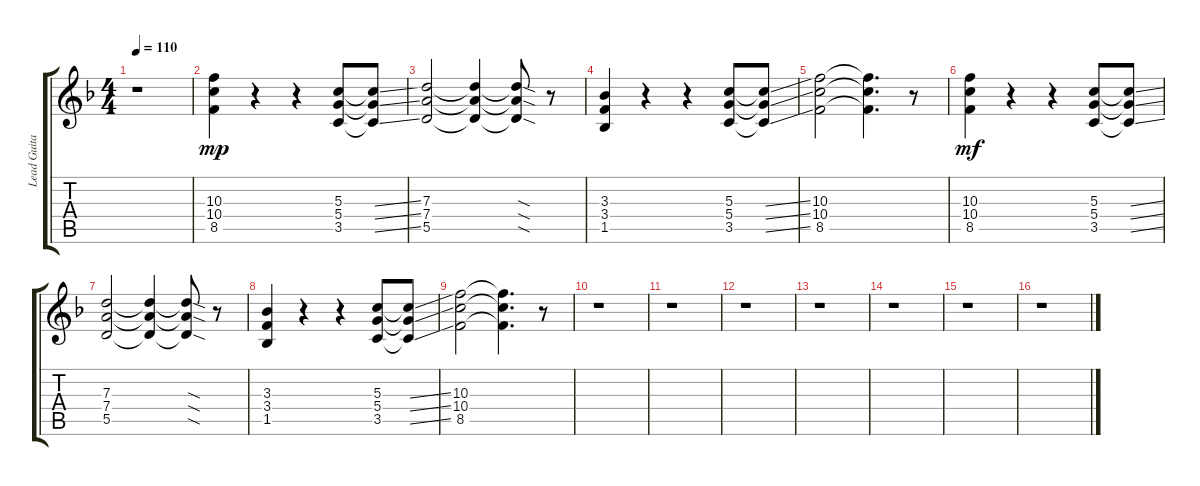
\track ("Lead Guitar (distortion)" "Lead Guita") {instrument distortionguitar}
\staff {score tabs}
\tuning (E4 B3 G3 D3 A2 E2) {hide}
\ts (4 4)
\tempo 110
\clef g2
\ks f
r.1{dy mf} |
(10.3 10.4 8.5).4{dy mp} r.4 r.4 (5.3 5.4 3.5).8 (5.3{ss t} 5.4{ss t} 3.5{ss t}).8 |
(7.3 7.4 5.5).2 (7.3{t} 7.4{t} 5.5{t}).4 (7.3{sod t} 7.4{sod t} 5.5{sod t}).8 r.8 |
(3.3 3.4 1.5).4 r.4 r.4 (5.3 5.4 3.5).8 (5.3{ss t} 5.4{ss t} 3.5{ss t}).8 |
(10.3 10.4 8.5).2 (10.3{t} 10.4{t} 8.5{t}).4{d} r.8 |
(10.3 10.4 8.5).4{dy mf} r.4 r.4 (5.3 5.4 3.5).8 (5.3{ss t} 5.4{ss t} 3.5{ss t}).8 |
(7.3 7.4 5.5).2 (7.3{t} 7.4{t} 5.5{t}).4 (7.3{sod t} 7.4{sod t} 5.5{sod t}).8 r.8 |
(3.3 3.4 1.5).4 r.4 r.4 (5.3 5.4 3.5).8 (5.3{ss t} 5.4{ss t} 3.5{ss t}).8 |
(10.3 10.4 8.5).2 (10.3{t} 10.4{t} 8.5{t}).4{d} r.8 |
r.1 |
r.1 |
r.1 |
r.1 |
r.1 |
r.1 |
r.1
